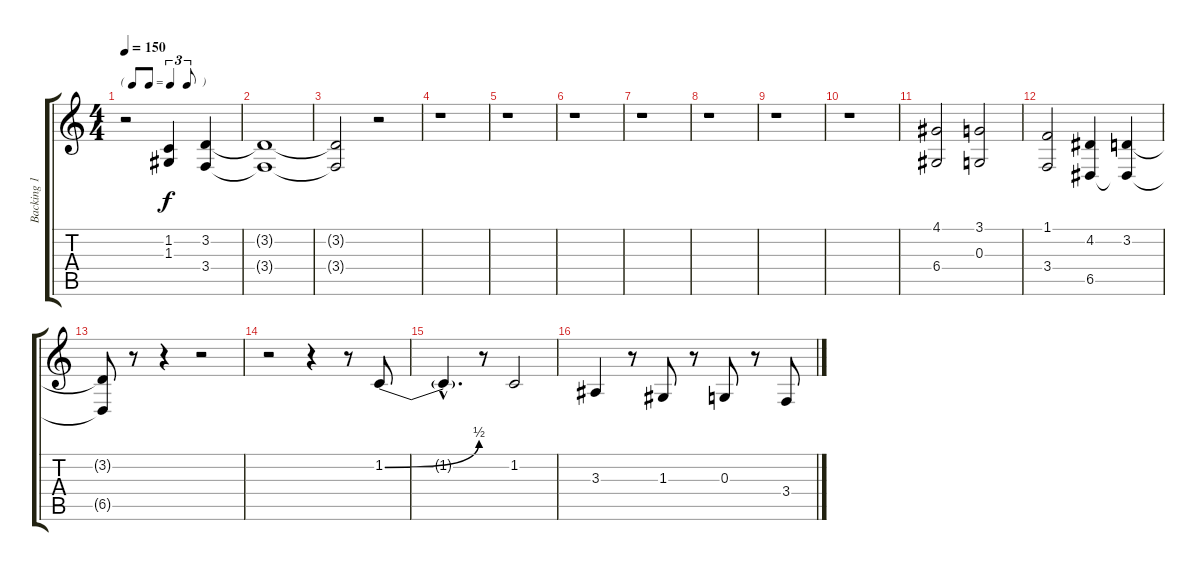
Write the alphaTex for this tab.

\track ("Backing 1" "Backing 1") {instrument brasssection}
\staff {score tabs}
\tuning (E4 B3 G3 D3 A2 E2) {hide}
\ts (4 4)
\tf triplet8th
\tempo 150
\clef g2
\ks c
r.2{dy f} (1.2 1.3).4 (3.2 3.4).4 |
(3.2{t} 3.4{t}).1 |
(3.2{t} 3.4{t}).2 r.2 |
r.1 |
r.1 |
r.1 |
r.1 |
r.1 |
r.1 |
r.1 |
(4.1 6.4).2 (3.1 0.3).2 |
(1.1 3.4).2 (4.2 6.5).4 (3.2 6.5{t}).4 |
(3.2{t} 6.5{t}).8 r.8 r.4 r.2 |
r.2 r.4 r.8 1.2{be (bend 0 0 60 2)}.8 |
1.2{hac t}.4{d} r.8 1.2.2 |
3.3.4 r.8 1.3.8 r.8 0.3.8 r.8 3.4.8
